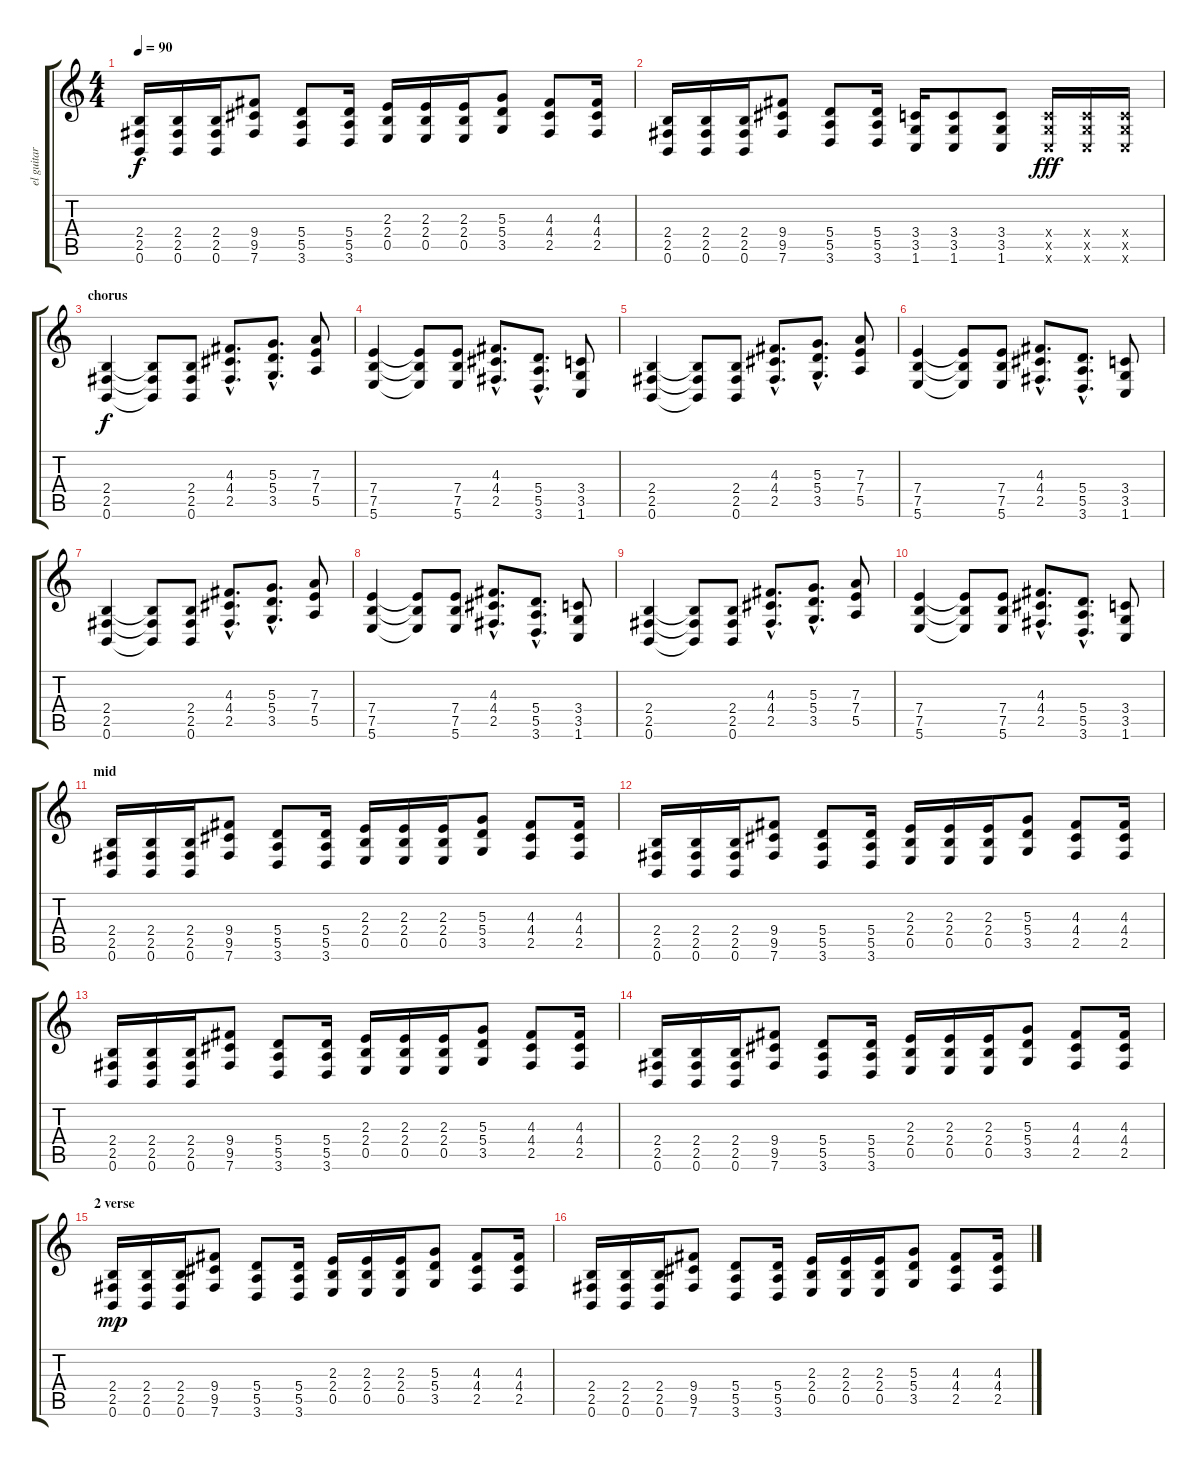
\track ("el guitar" "el guitar") {instrument overdrivenguitar}
\staff {score tabs}
\tuning (B3 Gb3 D3 A2 E2 B1) {hide}
\ts (4 4)
\tempo 90
\clef g2
\ks c
(2.4 2.5 0.6).16{dy f} (2.4 2.5 0.6).16 (2.4 2.5 0.6).16 (9.4 9.5 7.6).8 (5.4 5.5 3.6).8 (5.4 5.5 3.6).16 (2.3 2.4 0.5).16 (2.3 2.4 0.5).16 (2.3 2.4 0.5).16 (5.3 5.4 3.5).8 (4.3 4.4 2.5).8 (4.3 4.4 2.5).16 |
(2.4 2.5 0.6).16 (2.4 2.5 0.6).16 (2.4 2.5 0.6).16 (9.4 9.5 7.6).8 (5.4 5.5 3.6).8 (5.4 5.5 3.6).16 (3.4 3.5 1.6).16 (3.4 3.5 1.6).8 (3.4 3.5 1.6).8 (3.4{x} 3.5{x} 1.6{x}).16{dy fff} (3.4{x} 3.5{x} 1.6{x}).16 (3.4{x} 3.5{x} 1.6{x}).16 |
\section ("" "chorus")
(2.4 2.5 0.6).4{dy f} (2.4{t} 2.5{t} 0.6{t}).8 (2.4 2.5 0.6).8 (4.3{hac} 4.4{hac} 2.5{hac}).8{d} (5.3{hac} 5.4{hac} 3.5{hac}).8{d} (7.3 7.4 5.5).8 |
(7.4 7.5 5.6).4 (7.4{t} 7.5{t} 5.6{t}).8 (7.4 7.5 5.6).8 (4.3{hac} 4.4{hac} 2.5{hac}).8{d} (5.4{hac} 5.5{hac} 3.6{hac}).8{d} (3.4 3.5 1.6).8 |
(2.4 2.5 0.6).4 (2.4{t} 2.5{t} 0.6{t}).8 (2.4 2.5 0.6).8 (4.3{hac} 4.4{hac} 2.5{hac}).8{d} (5.3{hac} 5.4{hac} 3.5{hac}).8{d} (7.3 7.4 5.5).8 |
(7.4 7.5 5.6).4 (7.4{t} 7.5{t} 5.6{t}).8 (7.4 7.5 5.6).8 (4.3{hac} 4.4{hac} 2.5{hac}).8{d} (5.4{hac} 5.5{hac} 3.6{hac}).8{d} (3.4 3.5 1.6).8 |
(2.4 2.5 0.6).4 (2.4{t} 2.5{t} 0.6{t}).8 (2.4 2.5 0.6).8 (4.3{hac} 4.4{hac} 2.5{hac}).8{d} (5.3{hac} 5.4{hac} 3.5{hac}).8{d} (7.3 7.4 5.5).8 |
(7.4 7.5 5.6).4 (7.4{t} 7.5{t} 5.6{t}).8 (7.4 7.5 5.6).8 (4.3{hac} 4.4{hac} 2.5{hac}).8{d} (5.4{hac} 5.5{hac} 3.6{hac}).8{d} (3.4 3.5 1.6).8 |
(2.4 2.5 0.6).4 (2.4{t} 2.5{t} 0.6{t}).8 (2.4 2.5 0.6).8 (4.3{hac} 4.4{hac} 2.5{hac}).8{d} (5.3{hac} 5.4{hac} 3.5{hac}).8{d} (7.3 7.4 5.5).8 |
(7.4 7.5 5.6).4 (7.4{t} 7.5{t} 5.6{t}).8 (7.4 7.5 5.6).8 (4.3{hac} 4.4{hac} 2.5{hac}).8{d} (5.4{hac} 5.5{hac} 3.6{hac}).8{d} (3.4 3.5 1.6).8 |
\section ("" "mid")
(2.4 2.5 0.6).16 (2.4 2.5 0.6).16 (2.4 2.5 0.6).16 (9.4 9.5 7.6).8 (5.4 5.5 3.6).8 (5.4 5.5 3.6).16 (2.3 2.4 0.5).16 (2.3 2.4 0.5).16 (2.3 2.4 0.5).16 (5.3 5.4 3.5).8 (4.3 4.4 2.5).8 (4.3 4.4 2.5).16 |
(2.4 2.5 0.6).16 (2.4 2.5 0.6).16 (2.4 2.5 0.6).16 (9.4 9.5 7.6).8 (5.4 5.5 3.6).8 (5.4 5.5 3.6).16 (2.3 2.4 0.5).16 (2.3 2.4 0.5).16 (2.3 2.4 0.5).16 (5.3 5.4 3.5).8 (4.3 4.4 2.5).8 (4.3 4.4 2.5).16 |
(2.4 2.5 0.6).16 (2.4 2.5 0.6).16 (2.4 2.5 0.6).16 (9.4 9.5 7.6).8 (5.4 5.5 3.6).8 (5.4 5.5 3.6).16 (2.3 2.4 0.5).16 (2.3 2.4 0.5).16 (2.3 2.4 0.5).16 (5.3 5.4 3.5).8 (4.3 4.4 2.5).8 (4.3 4.4 2.5).16 |
(2.4 2.5 0.6).16 (2.4 2.5 0.6).16 (2.4 2.5 0.6).16 (9.4 9.5 7.6).8 (5.4 5.5 3.6).8 (5.4 5.5 3.6).16 (2.3 2.4 0.5).16 (2.3 2.4 0.5).16 (2.3 2.4 0.5).16 (5.3 5.4 3.5).8 (4.3 4.4 2.5).8 (4.3 4.4 2.5).16 |
\section ("" "2 verse")
(2.4 2.5 0.6).16{dy mp} (2.4 2.5 0.6).16 (2.4 2.5 0.6).16 (9.4 9.5 7.6).8 (5.4 5.5 3.6).8 (5.4 5.5 3.6).16 (2.3 2.4 0.5).16 (2.3 2.4 0.5).16 (2.3 2.4 0.5).16 (5.3 5.4 3.5).8 (4.3 4.4 2.5).8 (4.3 4.4 2.5).16 |
(2.4 2.5 0.6).16 (2.4 2.5 0.6).16 (2.4 2.5 0.6).16 (9.4 9.5 7.6).8 (5.4 5.5 3.6).8 (5.4 5.5 3.6).16 (2.3 2.4 0.5).16 (2.3 2.4 0.5).16 (2.3 2.4 0.5).16 (5.3 5.4 3.5).8 (4.3 4.4 2.5).8 (4.3 4.4 2.5).16
